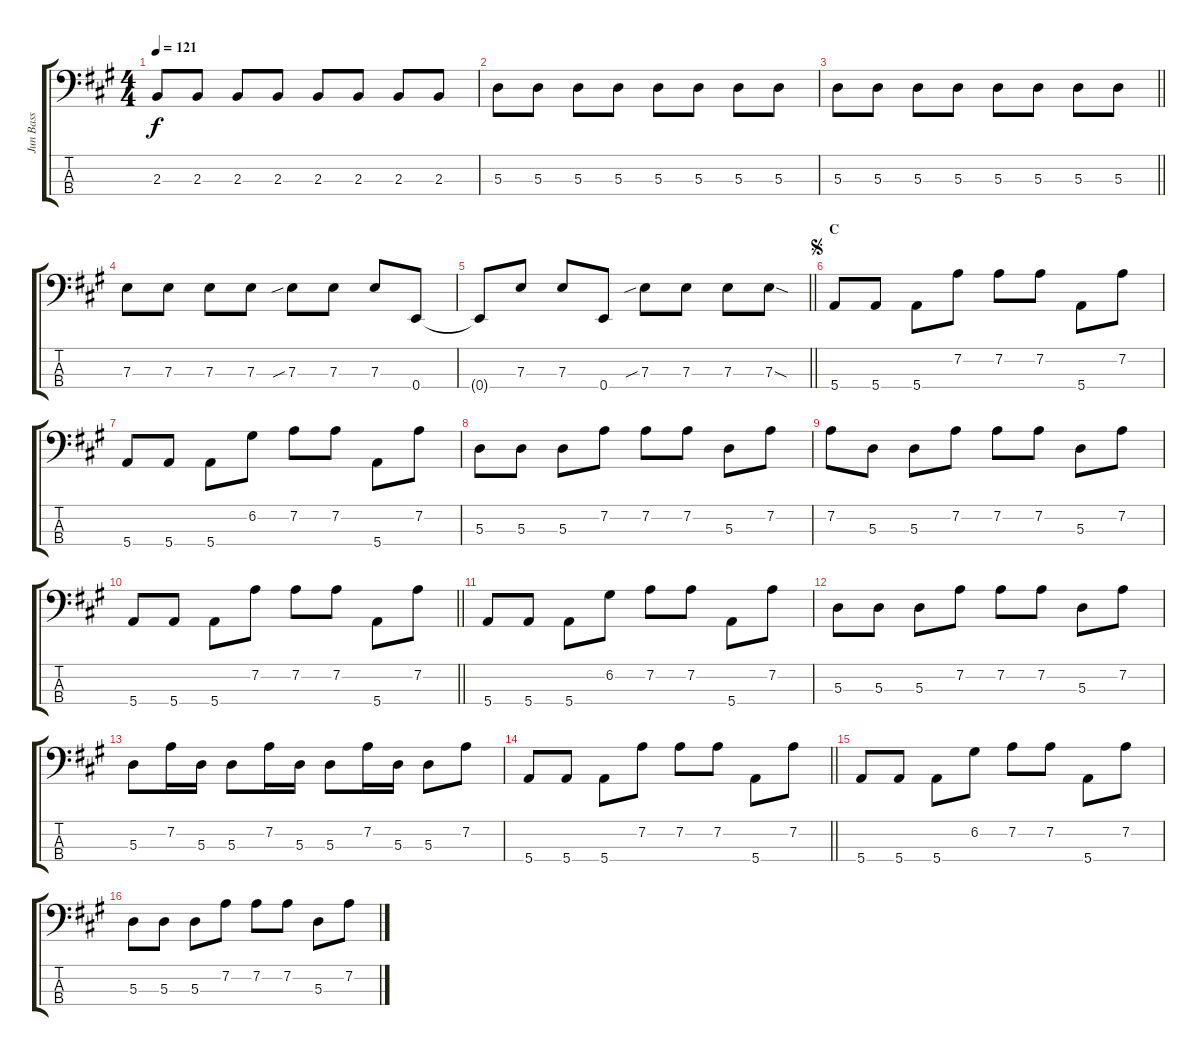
\track ("Jun Bass" "Jun Bass") {instrument electricbassfinger}
\staff {score tabs}
\tuning (G2 D2 A1 E1) {hide}
\ts (4 4)
\tempo 121
\clef f4
\ks a
2.3.8{dy f} 2.3.8 2.3.8 2.3.8 2.3.8 2.3.8 2.3.8 2.3.8 |
5.3.8 5.3.8 5.3.8 5.3.8 5.3.8 5.3.8 5.3.8 5.3.8 |
\barLineRight lightlight
5.3.8 5.3.8 5.3.8 5.3.8 5.3.8 5.3.8 5.3.8 5.3.8 |
\section ("" "")
7.3.8 7.3.8 7.3.8 7.3.8 7.3{sib}.8 7.3.8 7.3.8 0.4.8 |
\barLineRight lightlight
0.4{t}.8 7.3.8 7.3.8 0.4.8 7.3{sib}.8 7.3.8 7.3.8 7.3{sod}.8 |
\section ("" "C")
\jump segno
5.4.8 5.4.8 5.4.8 7.2.8 7.2.8 7.2.8 5.4.8 7.2.8 |
5.4.8 5.4.8 5.4.8 6.2.8 7.2.8 7.2.8 5.4.8 7.2.8 |
5.3.8 5.3.8 5.3.8 7.2.8 7.2.8 7.2.8 5.3.8 7.2.8 |
7.2.8 5.3.8 5.3.8 7.2.8 7.2.8 7.2.8 5.3.8 7.2.8 |
\barLineRight lightlight
5.4.8 5.4.8 5.4.8 7.2.8 7.2.8 7.2.8 5.4.8 7.2.8 |
\section ("" "")
5.4.8 5.4.8 5.4.8 6.2.8 7.2.8 7.2.8 5.4.8 7.2.8 |
5.3.8 5.3.8 5.3.8 7.2.8 7.2.8 7.2.8 5.3.8 7.2.8 |
5.3.8 7.2.16 5.3.16 5.3.8 7.2.16 5.3.16 5.3.8 7.2.16 5.3.16 5.3.8 7.2.8 |
\barLineRight lightlight
5.4.8 5.4.8 5.4.8 7.2.8 7.2.8 7.2.8 5.4.8 7.2.8 |
5.4.8 5.4.8 5.4.8 6.2.8 7.2.8 7.2.8 5.4.8 7.2.8 |
5.3.8 5.3.8 5.3.8 7.2.8 7.2.8 7.2.8 5.3.8 7.2.8
